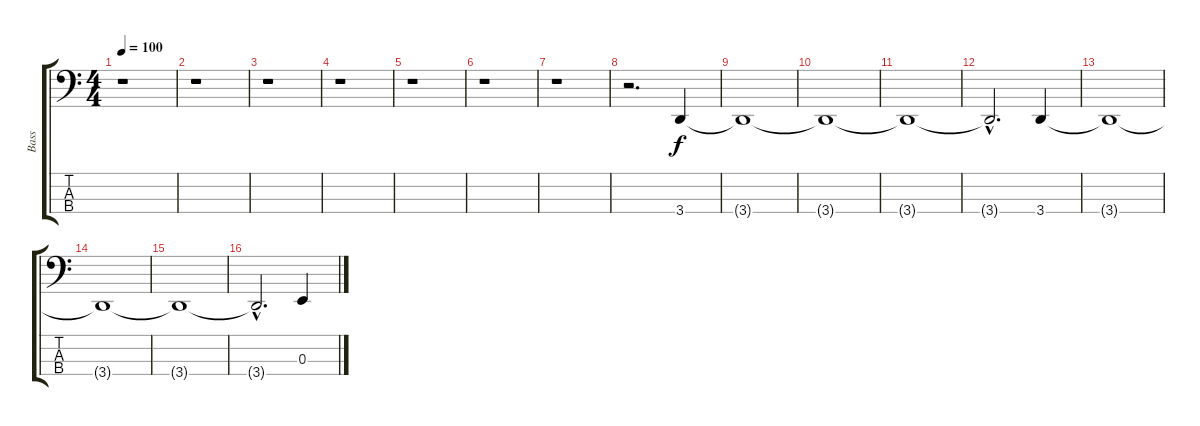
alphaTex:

\track ("Bass" "Bass") {instrument electricbassfinger}
\staff {score tabs}
\tuning (G2 D2 E1 B0) {hide}
\ts (4 4)
\tempo 100
\tempo 88
\tempo 100
\clef f4
\ks c
r.1{dy f instrument electricbassfinger} |
r.1 |
r.1 |
r.1 |
r.1 |
r.1 |
r.1 |
r.2{d} 3.4.4 |
3.4{t}.1 |
3.4{t}.1 |
3.4{t}.1 |
3.4{hac t}.2{d} 3.4.4 |
3.4{t}.1 |
3.4{t}.1 |
3.4{t}.1 |
3.4{hac t}.2{d} 0.3.4
